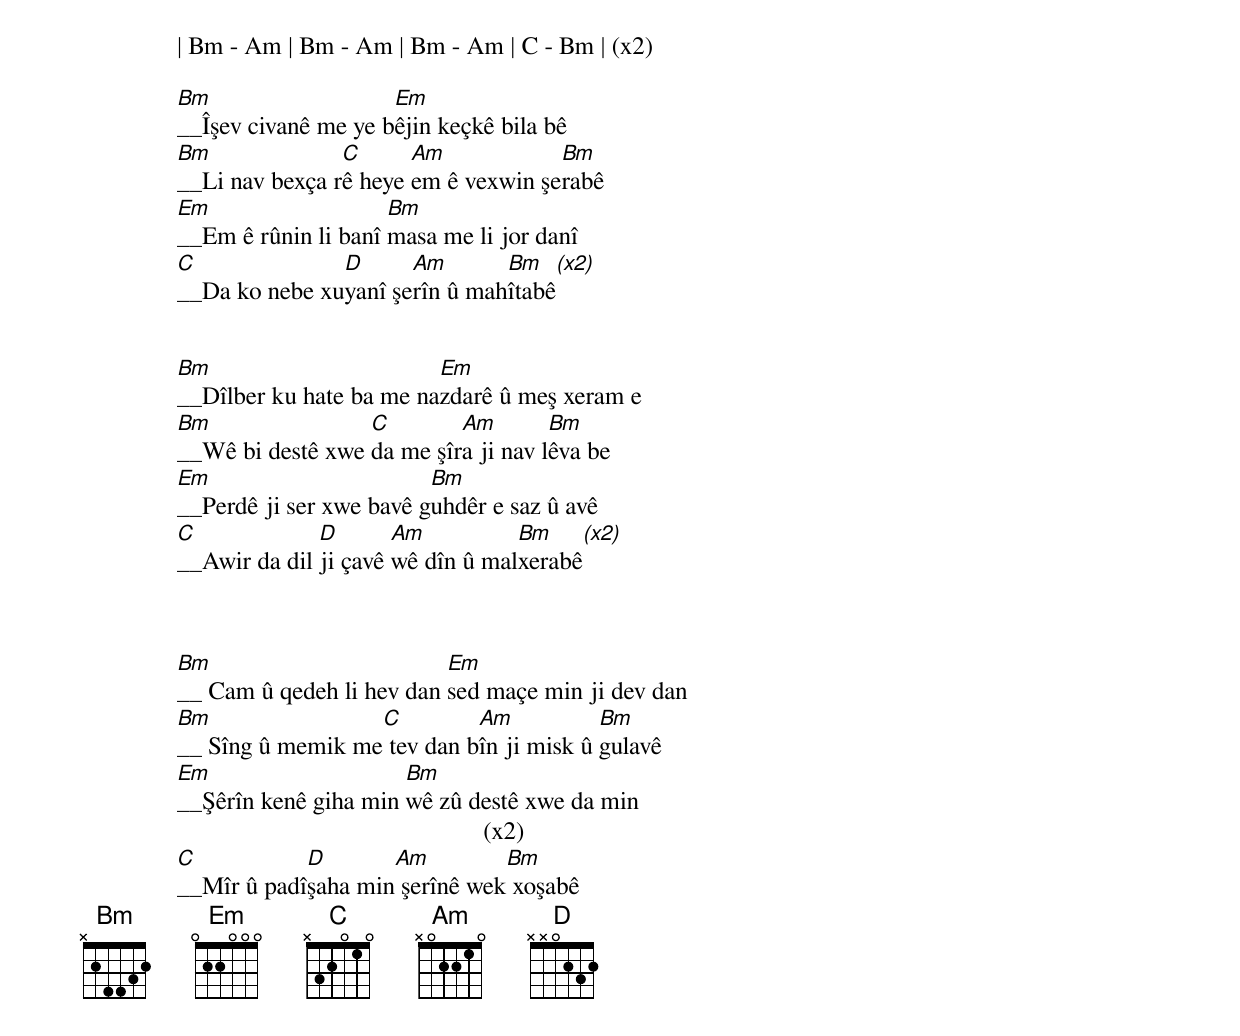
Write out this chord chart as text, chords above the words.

               | Bm - Am | Bm - Am | Bm - Am | C - Bm | (x2)

               Bm                   Em
               __Îşev civanê me ye bêjin keçkê bila bê
               Bm              C      Am            Bm
               __Li nav bexça rê heye em ê vexwin şerabê
               Em                   Bm
               __Em ê rûnin li banî masa me li jor danî
               C              D      Am       Bm                    (x2)
               __Da ko nebe xuyanî şerîn û mahîtabê


               Bm                       Em
               __Dîlber ku hate ba me nazdarê û meş xeram e
               Bm                C        Am        Bm
               __Wê bi destê xwe da me şîra ji nav lêva be
               Em                       Bm
               __Perdê ji ser xwe bavê guhdêr e saz û avê
               C             D       Am          Bm                         (x2)
               __Awir da dil ji çavê wê dîn û malxerabê



               Bm                        Em
               __ Cam û qedeh li hev dan sed maçe min ji dev dan
               Bm                C         Am           Bm
               __ Sîng û memik me tev dan bîn ji misk û gulavê
               Em                    Bm
               __Şêrîn kenê giha min wê zû destê xwe da min
                                                                (x2)
               C           D       Am         Bm
               __Mîr û padîşaha min şerînê wek xoşabê
